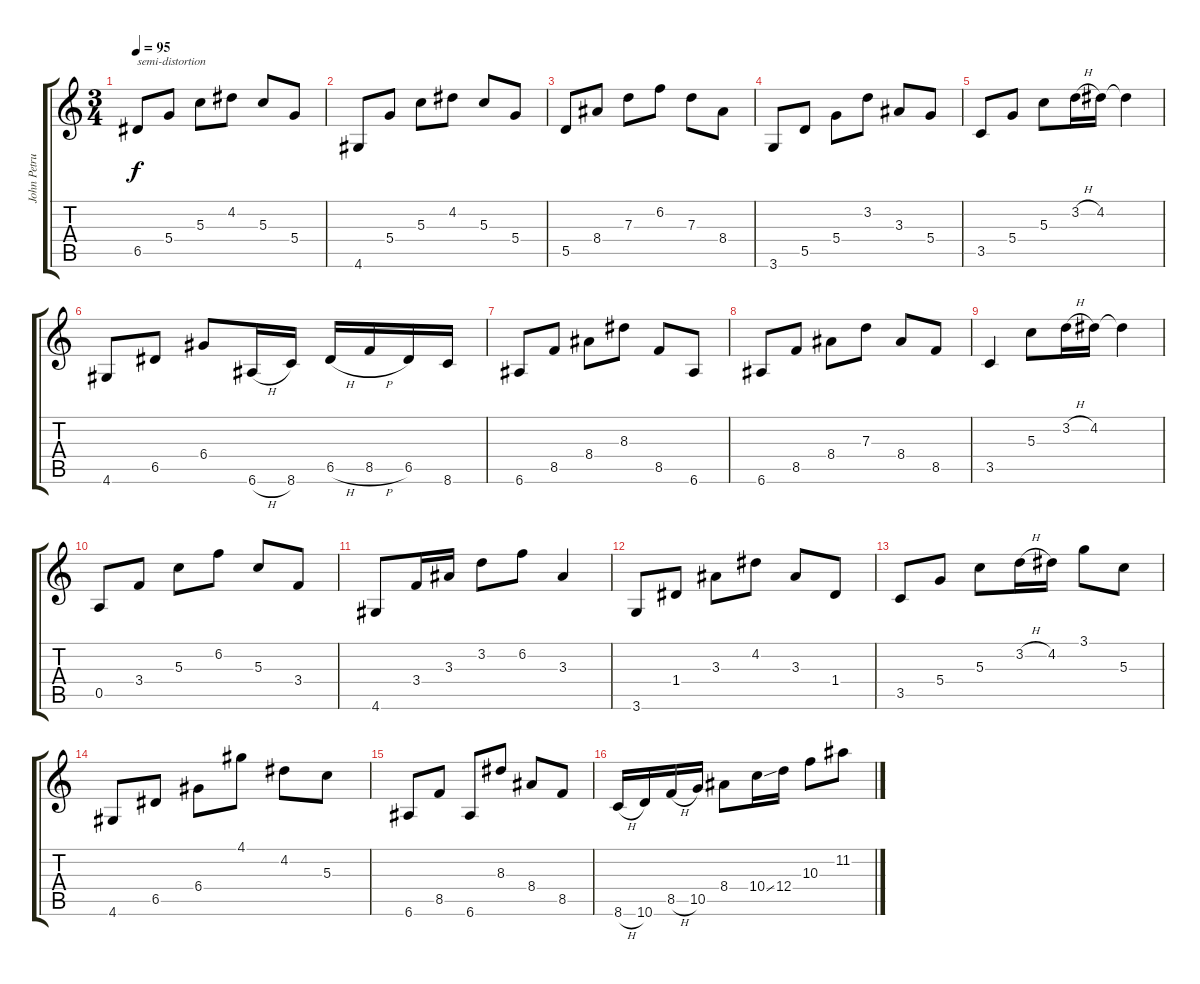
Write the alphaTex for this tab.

\track ("John Petrucci" "John Petru") {instrument distortionguitar}
\staff {score tabs}
\tuning (E4 B3 G3 D3 A2 E2) {hide}
\ts (3 4)
\tempo 95
\clef g2
\ks c
6.5.8{txt "semi-distortion" dy f instrument electricguitarclean} 5.4.8 5.3.8 4.2.8 5.3.8 5.4.8 |
4.6.8 5.4.8 5.3.8 4.2.8 5.3.8 5.4.8 |
5.5.8 8.4.8 7.3.8 6.2.8 7.3.8 8.4.8 |
3.6.8 5.5.8 5.4.8 3.2.8 3.3.8 5.4.8 |
3.5.8 5.4.8 5.3.8 3.2{h}.16 4.2.16 4.2{t}.4 |
4.6.8 6.5.8 6.4.8 6.6{h}.16 8.6.16 6.5{h}.16 8.5{h}.16 6.5.16 8.6.16 |
6.6.8 8.5.8 8.4.8 8.3.8 8.5.8 6.6.8 |
6.6.8 8.5.8 8.4.8 7.3.8 8.4.8 8.5.8 |
3.5.4 5.3.8 3.2{h}.16 4.2.16 4.2{t}.4 |
0.5.8 3.4.8 5.3.8 6.2.8 5.3.8 3.4.8 |
4.6.8 3.4.16 3.3.16 3.2.8 6.2.8 3.3.4 |
3.6.8 1.4.8 3.3.8 4.2.8 3.3.8 1.4.8 |
3.5.8 5.4.8 5.3.8 3.2{h}.16 4.2.16 3.1.8 5.3.8 |
4.6.8 6.5.8 6.4.8 4.1.8 4.2.8 5.3.8 |
6.6.8 8.5.8 6.6.8 8.3.8 8.4.8 8.5.8 |
8.6{h}.16 10.6.16 8.5{h}.16 10.5.16 8.4.8 10.4{ss}.16 12.4.16 10.3.8 11.2.8
